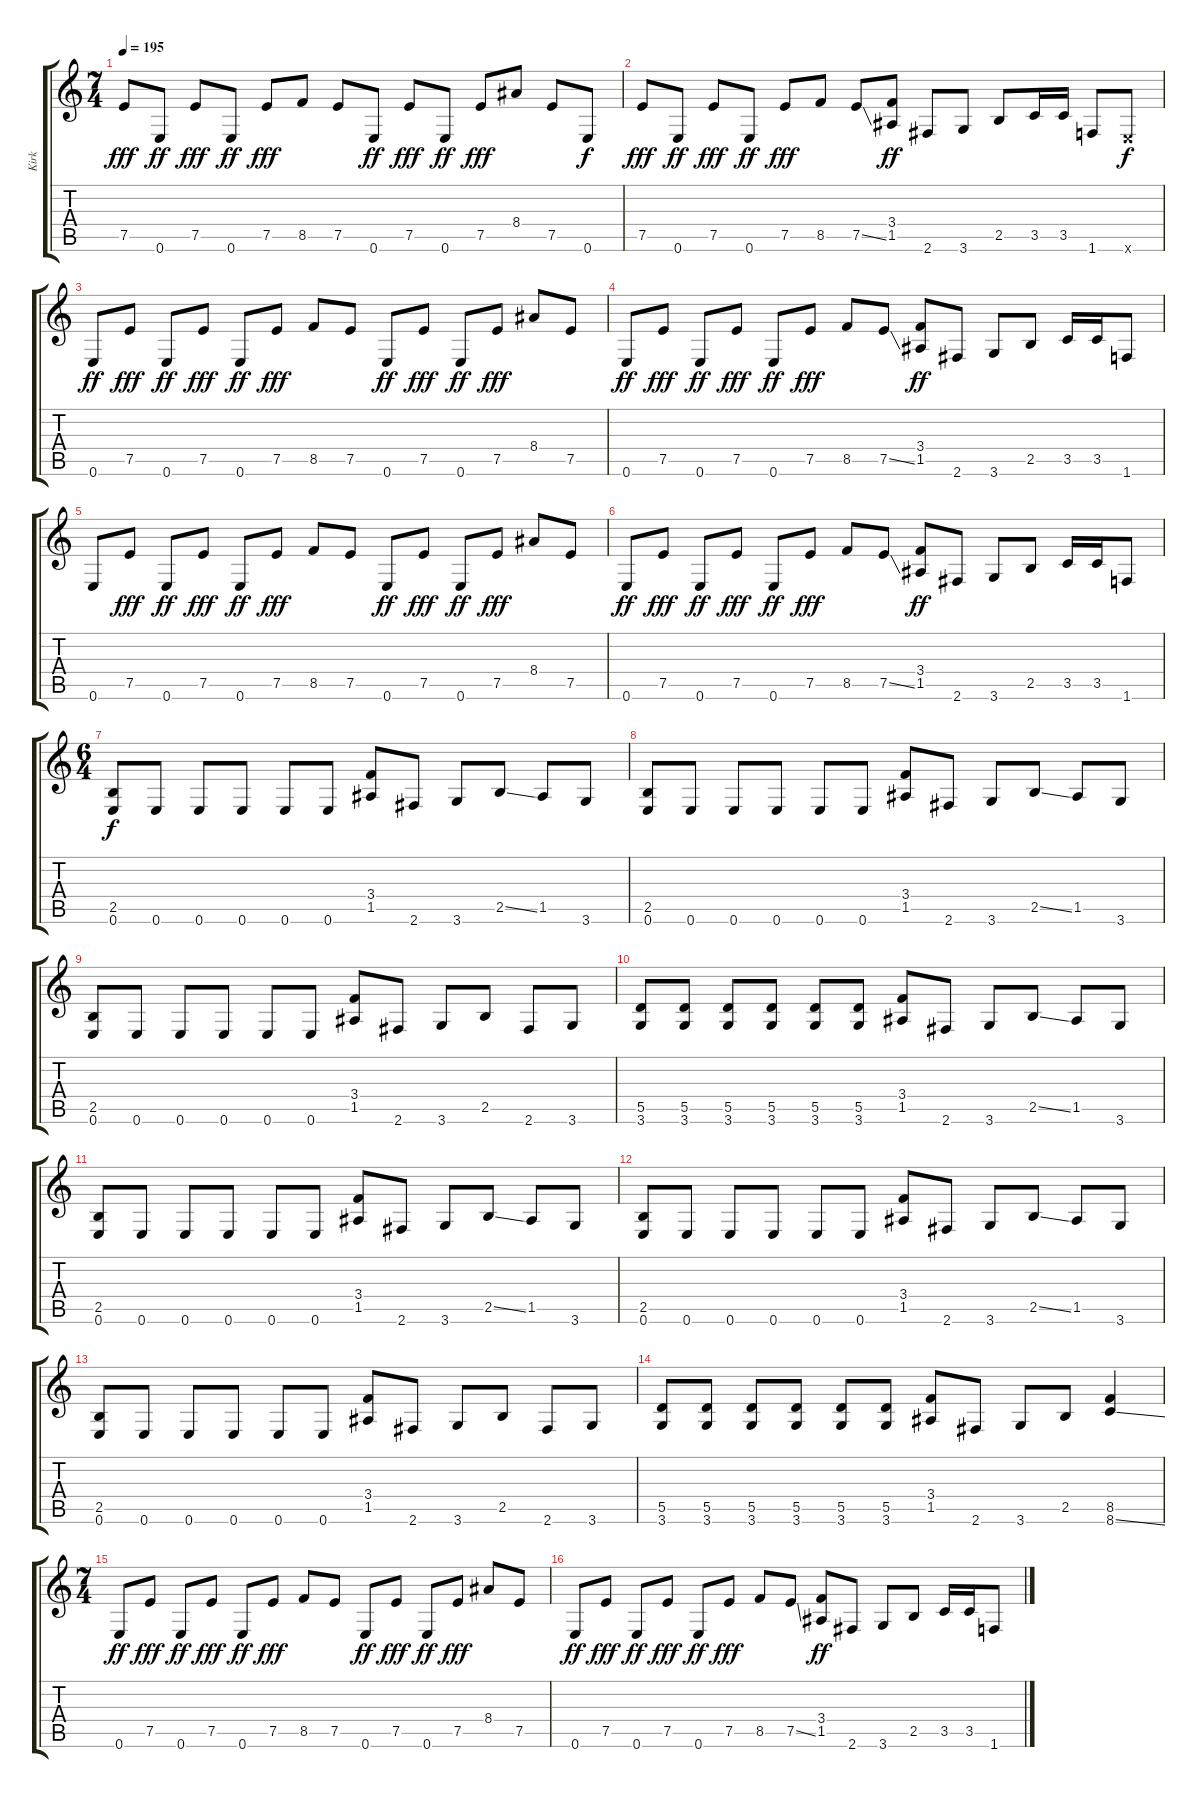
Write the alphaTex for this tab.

\track ("Kirk" "Kirk") {instrument distortionguitar}
\staff {score tabs}
\tuning (E4 B3 G3 D3 A2 E2) {hide}
\ts (7 4)
\tempo 195
\clef g2
\ks c
7.5.8{dy fff} 0.6.8{dy ff} 7.5.8{dy fff} 0.6.8{dy ff} 7.5.8{dy fff} 8.5.8 7.5.8 0.6.8{dy ff} 7.5.8{dy fff} 0.6.8{dy ff} 7.5.8{dy fff} 8.4.8 7.5.8 0.6.8{dy f} |
7.5.8{dy fff} 0.6.8{dy ff} 7.5.8{dy fff} 0.6.8{dy ff} 7.5.8{dy fff} 8.5.8 7.5{ss}.8 (3.4 1.5).8{dy ff} 2.6.8 3.6.8 2.5.8 3.5.16 3.5.16 1.6.8 0.6{x}.8{dy f} |
0.6.8{dy ff} 7.5.8{dy fff} 0.6.8{dy ff} 7.5.8{dy fff} 0.6.8{dy ff} 7.5.8{dy fff} 8.5.8 7.5.8 0.6.8{dy ff} 7.5.8{dy fff} 0.6.8{dy ff} 7.5.8{dy fff} 8.4.8 7.5.8 |
0.6.8{dy ff} 7.5.8{dy fff} 0.6.8{dy ff} 7.5.8{dy fff} 0.6.8{dy ff} 7.5.8{dy fff} 8.5.8 7.5{ss}.8 (3.4 1.5).8{dy ff} 2.6.8 3.6.8 2.5.8 3.5.16 3.5.16 1.6.8 |
0.6.8 7.5.8{dy fff} 0.6.8{dy ff} 7.5.8{dy fff} 0.6.8{dy ff} 7.5.8{dy fff} 8.5.8 7.5.8 0.6.8{dy ff} 7.5.8{dy fff} 0.6.8{dy ff} 7.5.8{dy fff} 8.4.8 7.5.8 |
0.6.8{dy ff} 7.5.8{dy fff} 0.6.8{dy ff} 7.5.8{dy fff} 0.6.8{dy ff} 7.5.8{dy fff} 8.5.8 7.5{ss}.8 (3.4 1.5).8{dy ff} 2.6.8 3.6.8 2.5.8 3.5.16 3.5.16 1.6.8 |
\ts (6 4)
(2.5 0.6).8{dy f} 0.6.8 0.6.8 0.6.8 0.6.8 0.6.8 (3.4 1.5).8 2.6.8 3.6.8 2.5{ss}.8 1.5.8 3.6.8 |
(2.5 0.6).8 0.6.8 0.6.8 0.6.8 0.6.8 0.6.8 (3.4 1.5).8 2.6.8 3.6.8 2.5{ss}.8 1.5.8 3.6.8 |
(2.5 0.6).8 0.6.8 0.6.8 0.6.8 0.6.8 0.6.8 (3.4 1.5).8 2.6.8 3.6.8 2.5.8 2.6.8 3.6.8 |
(5.5 3.6).8 (5.5 3.6).8 (5.5 3.6).8 (5.5 3.6).8 (5.5 3.6).8 (5.5 3.6).8 (3.4 1.5).8 2.6.8 3.6.8 2.5{ss}.8 1.5.8 3.6.8 |
(2.5 0.6).8 0.6.8 0.6.8 0.6.8 0.6.8 0.6.8 (3.4 1.5).8 2.6.8 3.6.8 2.5{ss}.8 1.5.8 3.6.8 |
(2.5 0.6).8 0.6.8 0.6.8 0.6.8 0.6.8 0.6.8 (3.4 1.5).8 2.6.8 3.6.8 2.5{ss}.8 1.5.8 3.6.8 |
(2.5 0.6).8 0.6.8 0.6.8 0.6.8 0.6.8 0.6.8 (3.4 1.5).8 2.6.8 3.6.8 2.5.8 2.6.8 3.6.8 |
(5.5 3.6).8 (5.5 3.6).8 (5.5 3.6).8 (5.5 3.6).8 (5.5 3.6).8 (5.5 3.6).8 (3.4 1.5).8 2.6.8 3.6.8 2.5.8 (8.5 8.6{ss}).4 |
\ts (7 4)
0.6.8{dy ff} 7.5.8{dy fff} 0.6.8{dy ff} 7.5.8{dy fff} 0.6.8{dy ff} 7.5.8{dy fff} 8.5.8 7.5.8 0.6.8{dy ff} 7.5.8{dy fff} 0.6.8{dy ff} 7.5.8{dy fff} 8.4.8 7.5.8 |
0.6.8{dy ff} 7.5.8{dy fff} 0.6.8{dy ff} 7.5.8{dy fff} 0.6.8{dy ff} 7.5.8{dy fff} 8.5.8 7.5{ss}.8 (3.4 1.5).8{dy ff} 2.6.8 3.6.8 2.5.8 3.5.16 3.5.16 1.6.8
